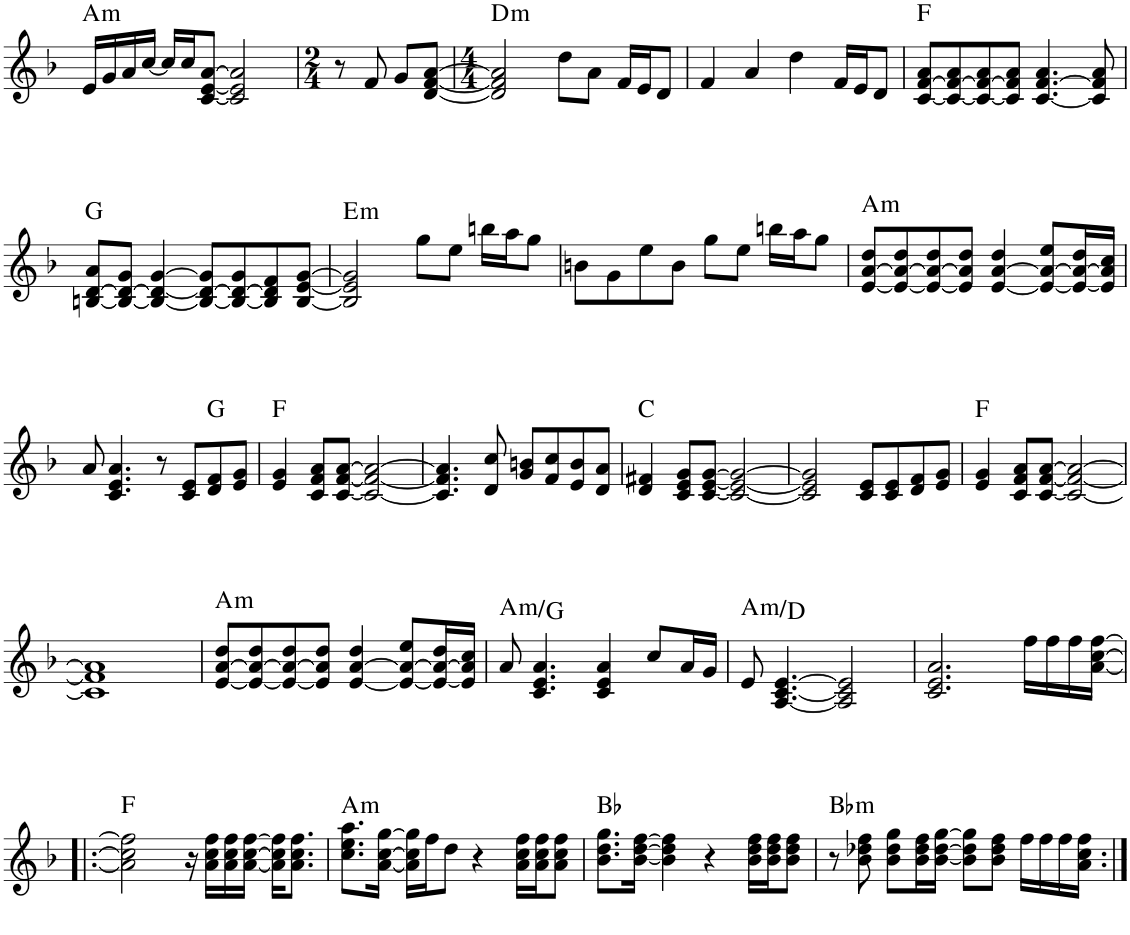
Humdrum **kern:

**kern	**harte
*part1	*part1
*staff1	*
*I"Piano	*
*I'Pno.	*
!!LO:PB:g=z
*clefG2	*
*k[b-]	*
*M4/4	*
=35	=35
!	!LO:H:kt=m
16e/LL	A:min
16g/	.
16a/	.
[16cc/JJ	.
16cc/LL]	.
16cc/J	.
[8c/ [8e/ [8a/J	.
2c/] 2e/] 2a/]	.
=36	=36
*M2/4	*
8r	.
8f/	.
8g/L	.
[8d/ [8f/ [8a/J	.
=37	=37
*M4/4	*
!	!LO:H:kt=m
2d/] 2f/] 2a/]	D:min
8dd\L	.
8a\J	.
16f/LL	.
16e/J	.
8d/J	.
=38	=38
4f/	.
4a/	.
4dd\	.
16f/LL	.
16e/J	.
8d/J	.
=39	=39
[8c/ [8f/ 8a/L	F:maj
8c/_ 8f/_ 8a/	.
8c/_ 8f/_ 8a/	.
8c/] 8f/] 8a/J	.
[4.c/ [4.f/ 4.a/	.
8c/] 8f/] 8a/	.
!!LO:LB:g=z
=40	=40
[8Bn/ [8d/ 8a/L	G:maj
8B/_ 8d/_ 8g/J	.
4B/_ 4d/_ [4g/	.
8B/_ 8d/_ 8g/]L	.
8B/_ 8d/_ 8g/	.
8B/] 8d/] 8f/	.
[8B/ [8e/ [8g/J	.
=41	=41
!	!LO:H:kt=m
2B/] 2e/] 2g/]	E:min
8gg\L	.
8ee\J	.
16bbn\LL	.
16aa\J	.
8gg\J	.
=42	=42
8bn\L	.
8g\	.
8ee\	.
8b\J	.
8gg\L	.
8ee\J	.
16bbn\LL	.
16aa\J	.
8gg\J	.
=43	=43
!	!LO:H:kt=m
[8e/ [8a/ 8dd/L	A:min
8e/_ 8a/_ 8dd/	.
8e/_ 8a/_ 8dd/	.
8e/] 8a/] 8dd/J	.
[4e/ [4a/ 4dd/	.
8e/_ 8a/_ 8ee/L	.
16e/_ 16a/_ 16dd/L	.
16e/] 16a/] 16cc/JJ	.
!!LO:LB:g=z
=44	=44
8a/	.
4.c/ 4.e/ 4.a/	.
8r	.
8c/ 8e/L	.
8d/ 8f/	G:maj
8e/ 8g/J	.
=45	=45
4e/ 4g/	F:maj
8c/ 8f/ 8a/L	.
[8c/ [8f/ [8a/J	.
2c/_ 2f/_ 2a/_	.
=46	=46
4.c/] 4.f/] 4.a/]	.
8d/ 8cc/	.
8g/ 8bn/L	.
8f/ 8cc/	.
8e/ 8b/	.
8d/ 8a/J	.
=47	=47
4d/ 4f#X/	C:maj
8c/ 8e/ 8g/L	.
[8c/ [8e/ [8g/J	.
2c/_ 2e/_ 2g/_	.
=48	=48
2c/] 2e/] 2g/]	.
8c/ 8e/L	.
8c/ 8e/	.
8d/ 8f/	.
8e/ 8g/J	.
=49	=49
4e/ 4g/	F:maj
8c/ 8f/ 8a/L	.
[8c/ [8f/ [8a/J	.
2c/_ 2f/_ 2a/_	.
!!LO:LB:g=z
=50	=50
1c] 1f] 1a]	.
=51	=51
!	!LO:H:kt=m
[8e/ [8a/ 8dd/L	A:min
8e/_ 8a/_ 8dd/	.
8e/_ 8a/_ 8dd/	.
8e/] 8a/] 8dd/J	.
[4e/ [4a/ 4dd/	.
8e/_ 8a/_ 8ee/L	.
16e/_ 16a/_ 16dd/L	.
16e/] 16a/] 16cc/JJ	.
=52	=52
!	!LO:H:kt=m
8a/	A:min/b7
4.c/ 4.e/ 4.a/	.
4c/ 4e/ 4a/	.
8cc/L	.
16a/L	.
16g/JJ	.
=53	=53
!	!LO:H:kt=m
8e/	A:min/4
[4.A/ [4.c/ [4.e/	.
2A/] 2c/] 2e/]	.
=54	=54
2.c/ 2.e/ 2.a/	.
16ff\LL	.
16ff\	.
16ff\	.
[16a\ [16cc\ [16ff\JJ	.
!!LO:LB:g=z
=55!|:	=55!|:
2a\] 2cc\] 2ff\]	F:maj
16r	.
16a\ 16cc\ 16ff\LL	.
16a\ 16cc\ 16ff\	.
[16a\ [16cc\ [16ff\JJ	.
16a\] 16cc\] 16ff\]KL	.
8.a\ 8.cc\ 8.ff\J	.
=56	=56
!	!LO:H:kt=m
8.cc\ 8.ee\ 8.aa\L	A:min
[16a\ [16cc\ [16gg\Jk	.
16a\] 16cc\] 16gg\]LL	.
16ff\J	.
8dd\J	.
4r	.
16a\ 16cc\ 16ff\LL	.
16a\ 16cc\ 16ff\J	.
8a\ 8cc\ 8ff\J	.
=57	=57
8.b-\ 8.dd\ 8.gg\L	Bb:maj
[16b-\ [16dd\ [16ff\Jk	.
4b-\] 4dd\] 4ff\]	.
4r	.
16b-\ 16dd\ 16ff\LL	.
16b-\ 16dd\ 16ff\J	.
8b-\ 8dd\ 8ff\J	.
=58	=58
!	!LO:H:kt=m
8r	Bb:min
8b-\ 8dd-X\ 8ff\	.
8b-\ 8dd-\ 8gg\L	.
16b-\ 16dd-\ 16ff\L	.
[16b-\ [16dd-\ [16gg\JJ	.
8b-\] 8dd-\] 8gg\]L	.
8b-\ 8dd-\ 8ff\J	.
16ff\LL	.
16ff\	.
16ff\	.
16a\ 16cc\ 16ff\JJ	.
=:|!	=:|!
*-	*-
